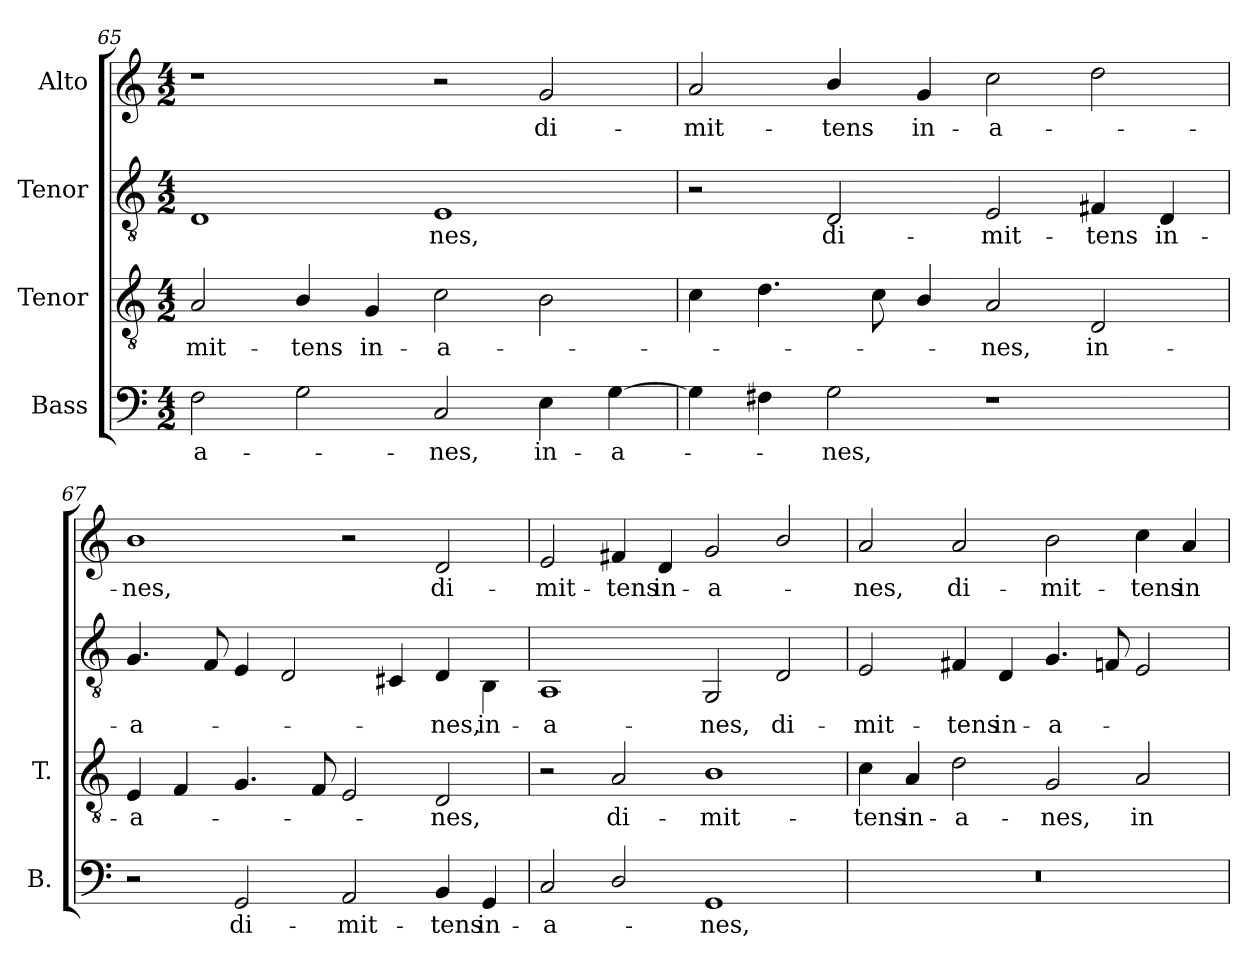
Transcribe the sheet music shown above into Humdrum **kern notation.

**kern	**text	**kern	**text	**kern	**text	**kern	**text
*part4	*part4	*part3	*part3	*part2	*part2	*part1	*part1
*staff4	*staff4	*staff3	*staff3	*staff2	*staff2	*staff1	*staff1
*I"Bass	*	*I"Tenor	*	*I"Tenor	*	*I"Alto	*
*I'B.	*	*I'T.	*	*	*	*	*
*clefF4	*	*clefGv2	*	*clefGv2	*	*clefG2	*
*	*	*ITrd7c12	*	*	*	*	*
*k[]	*	*k[]	*	*k[]	*	*k[]	*
*C:	*	*C:	*	*C:	*	*C:	*
*M4/2	*	*M4/2	*	*M4/2	*	*M4/2	*
=65	=65	=65	=65	=65	=65	=65	=65
!	!LO:LY:b:color=#000000	!	!	!	!	!	!
!	!	!	!LO:LY:b:color=#000000	!	!	!	!
2Fi\	-a-	2AAi/	-mit-	1Di	.	1r	.
!	!	!	!LO:LY:b:color=#000000	!	!	!	!
2Gi\	.	4BBi/	-tens	.	.	.	.
!	!	!	!LO:LY:b:color=#000000	!	!	!	!
.	.	4GGi/	in-	.	.	.	.
!	!LO:LY:b:color=#000000	!	!	!	!	!	!
!	!	!	!LO:LY:b:color=#000000	!	!	!	!
!	!	!	!	!	!LO:LY:b:color=#000000	!	!
2Ci/	-nes,	2Ci\	-a-	1Ei	-nes,	2r	.
!	!LO:LY:b:color=#000000	!	!	!	!	!	!
!	!	!	!	!	!	!	!LO:LY:b:color=#000000
4Ei\	in-	2BBi\	.	.	.	2gi/	di-
!	!LO:LY:b:color=#000000	!	!	!	!	!	!
[4Gi\	-a-	.	.	.	.	.	.
!!LO:LB:g=z
=66	=66	=66	=66	=66	=66	=66	=66
!	!	!	!	!	!	!	!LO:LY:b:color=#000000
4Gi\]	.	4Ci\	.	2r	.	2ai/	-mit-
4F#Xi\	.	4.Di\	.	.	.	.	.
!	!LO:LY:b:color=#000000	!	!	!	!	!	!
!	!	!	!	!	!LO:LY:b:color=#000000	!	!
!	!	!	!	!	!	!	!LO:LY:b:color=#000000
2Gi\	-nes,	.	.	2Di/	di-	4bi/	-tens
.	.	8Ci\	.	.	.	.	.
!	!	!	!	!	!	!	!LO:LY:b:color=#000000
.	.	4BBi/	.	.	.	4gi/	in-
!	!	!	!LO:LY:b:color=#000000	!	!	!	!
!	!	!	!	!	!LO:LY:b:color=#000000	!	!
!	!	!	!	!	!	!	!LO:LY:b:color=#000000
1r	.	2AAi/	-nes,	2Ei/	-mit-	2cci\	-a-
!	!	!	!LO:LY:b:color=#000000	!	!	!	!
!	!	!	!	!	!LO:LY:b:color=#000000	!	!
.	.	2DDi/	in-	4F#Xi/	-tens	2ddi\	.
!	!	!	!	!	!LO:LY:b:color=#000000	!	!
.	.	.	.	4Di/	in-	.	.
=67	=67	=67	=67	=67	=67	=67	=67
!	!	!	!LO:LY:b:color=#000000	!	!	!	!
!	!	!	!	!	!LO:LY:b:color=#000000	!	!
!	!	!	!	!	!	!	!LO:LY:b:color=#000000
2r	.	4EEi/	-a-	4.Gi/	-a-	1bi	-nes,
.	.	4FFi/	.	.	.	.	.
.	.	.	.	8Fi/	.	.	.
!	!LO:LY:b:color=#000000	!	!	!	!	!	!
2GGi/	di-	4.GGi/	.	4Ei/	.	.	.
.	.	.	.	2Di/	.	.	.
.	.	8FFi/	.	.	.	.	.
!	!LO:LY:b:color=#000000	!	!	!	!	!	!
2AAi/	-mit-	2EEi/	.	.	.	2r	.
.	.	.	.	4C#Xi/	.	.	.
!	!LO:LY:b:color=#000000	!	!	!	!	!	!
!	!	!	!LO:LY:b:color=#000000	!	!	!	!
!	!	!	!	!	!LO:LY:b:color=#000000	!	!
!	!	!	!	!	!	!	!LO:LY:b:color=#000000
4BBi/	-tens	2DDi/	-nes,	4Di/	-nes,	2di/	di-
!	!LO:LY:b:color=#000000	!	!	!	!	!	!
!	!	!	!	!	!LO:LY:b:color=#000000	!	!
4GGi/	in-	.	.	4BBi\	in-	.	.
=68	=68	=68	=68	=68	=68	=68	=68
!	!LO:LY:b:color=#000000	!	!	!	!	!	!
!	!	!	!	!	!LO:LY:b:color=#000000	!	!
!	!	!	!	!	!	!	!LO:LY:b:color=#000000
2Ci/	-a-	2r	.	1AAi	-a-	2ei/	-mit-
!	!	!	!LO:LY:b:color=#000000	!	!	!	!
!	!	!	!	!	!	!	!LO:LY:b:color=#000000
2Di/	.	2AAi/	di-	.	.	4f#Xi/	-tens
!	!	!	!	!	!	!	!LO:LY:b:color=#000000
.	.	.	.	.	.	4di/	in-
!	!LO:LY:b:color=#000000	!	!	!	!	!	!
!	!	!	!LO:LY:b:color=#000000	!	!	!	!
!	!	!	!	!	!LO:LY:b:color=#000000	!	!
!	!	!	!	!	!	!	!LO:LY:b:color=#000000
1GGi	-nes,	1BBi	-mit-	2GGi/	-nes,	2gi/	-a-
!	!	!	!	!	!LO:LY:b:color=#000000	!	!
.	.	.	.	2Di/	di-	2bi/	.
=69	=69	=69	=69	=69	=69	=69	=69
!LO:N:vis=1	!	!	!	!	!	!	!
!	!	!	!LO:LY:b:color=#000000	!	!	!	!
!	!	!	!	!	!LO:LY:b:color=#000000	!	!
!	!	!	!	!	!	!	!LO:LY:b:color=#000000
0r	.	4Ci\	-tens	2Ei/	-mit-	2ai/	-nes,
!	!	!	!LO:LY:b:color=#000000	!	!	!	!
.	.	4AAi/	in-	.	.	.	.
!	!	!	!LO:LY:b:color=#000000	!	!	!	!
!	!	!	!	!	!LO:LY:b:color=#000000	!	!
!	!	!	!	!	!	!	!LO:LY:b:color=#000000
.	.	2Di\	-a-	4F#Xi/	-tens	2ai/	di-
!	!	!	!	!	!LO:LY:b:color=#000000	!	!
.	.	.	.	4Di/	in-	.	.
!	!	!	!LO:LY:b:color=#000000	!	!	!	!
!	!	!	!	!	!LO:LY:b:color=#000000	!	!
!	!	!	!	!	!	!	!LO:LY:b:color=#000000
.	.	2GGi/	-nes,	4.Gi/	-a-	2bi\	-mit-
.	.	.	.	8Fni/	.	.	.
!	!	!	!LO:LY:b:color=#000000	!	!	!	!
!	!	!	!	!	!	!	!LO:LY:b:color=#000000
.	.	2AAi/	in-	2Ei/	.	4cci\	-tens
!	!	!	!	!	!	!	!LO:LY:b:color=#000000
.	.	.	.	.	.	4ai/	in-
=	=	=	=	=	=	=	=
*-	*-	*-	*-	*-	*-	*-	*-
